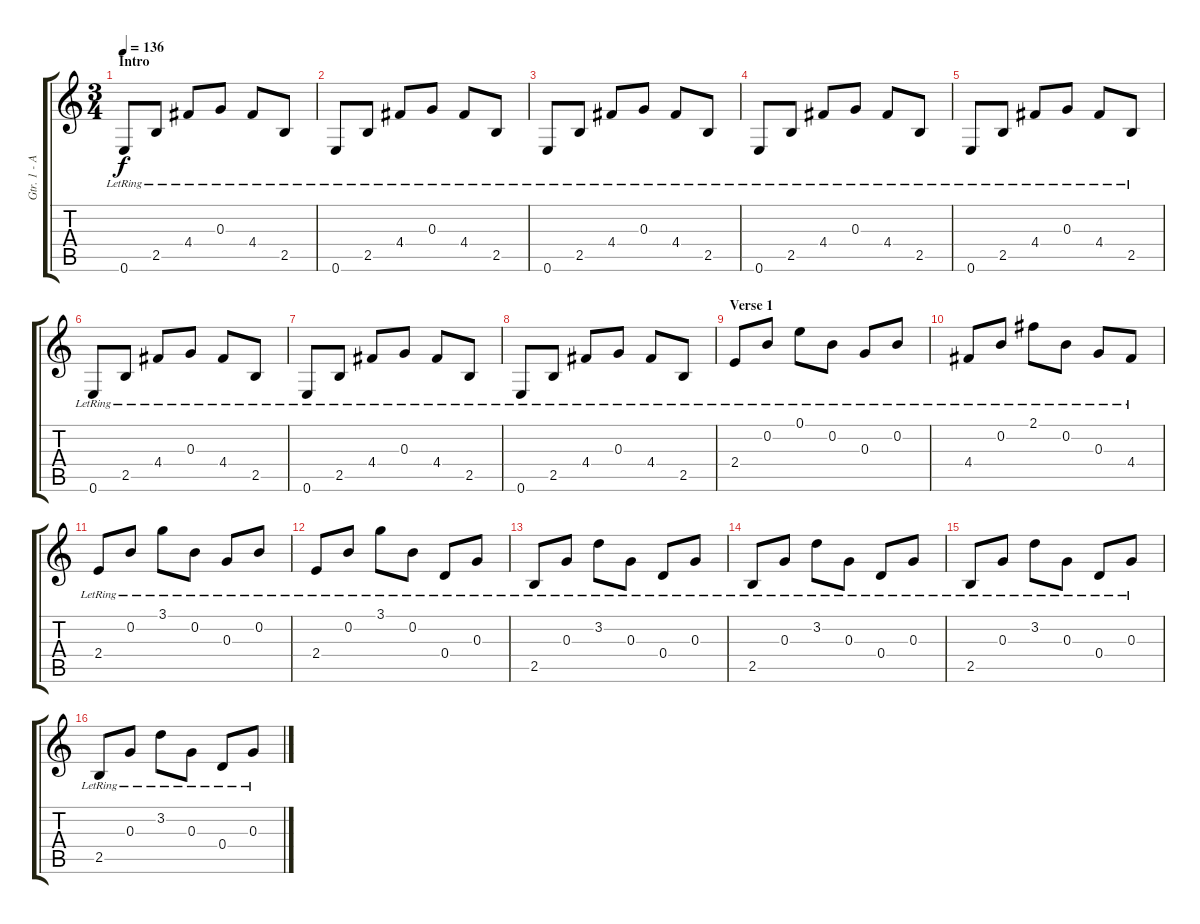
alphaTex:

\track ("Gtr. 1 - Acoustic" "Gtr. 1 - A") {instrument acousticguitarsteel}
\staff {score tabs}
\tuning (E4 B3 G3 D3 A2 E2) {hide}
\ts (3 4)
\section ("" "Intro")
\tempo 136
\clef g2
\ks c
0.6{lr}.8{dy f instrument acousticguitarsteel} 2.5{lr}.8 4.4{lr}.8 0.3{lr}.8 4.4{lr}.8 2.5{lr}.8 |
0.6{lr}.8 2.5{lr}.8 4.4{lr}.8 0.3{lr}.8 4.4{lr}.8 2.5{lr}.8 |
0.6{lr}.8 2.5{lr}.8 4.4{lr}.8 0.3{lr}.8 4.4{lr}.8 2.5{lr}.8 |
0.6{lr}.8 2.5{lr}.8 4.4{lr}.8 0.3{lr}.8 4.4{lr}.8 2.5{lr}.8 |
0.6{lr}.8 2.5{lr}.8 4.4{lr}.8 0.3{lr}.8 4.4{lr}.8 2.5{lr}.8 |
0.6{lr}.8 2.5{lr}.8 4.4{lr}.8 0.3{lr}.8 4.4{lr}.8 2.5{lr}.8 |
0.6{lr}.8 2.5{lr}.8 4.4{lr}.8 0.3{lr}.8 4.4{lr}.8 2.5{lr}.8 |
0.6{lr}.8 2.5{lr}.8 4.4{lr}.8 0.3{lr}.8 4.4{lr}.8 2.5{lr}.8 |
\section ("" "Verse 1")
2.4{lr}.8 0.2{lr}.8 0.1{lr}.8 0.2{lr}.8 0.3{lr}.8 0.2{lr}.8 |
4.4{lr}.8 0.2{lr}.8 2.1{lr}.8 0.2{lr}.8 0.3{lr}.8 4.4{lr}.8 |
2.4{lr}.8 0.2{lr}.8 3.1{lr}.8 0.2{lr}.8 0.3{lr}.8 0.2{lr}.8 |
2.4{lr}.8 0.2{lr}.8 3.1{lr}.8 0.2{lr}.8 0.4{lr}.8 0.3{lr}.8 |
2.5{lr}.8 0.3{lr}.8 3.2{lr}.8 0.3{lr}.8 0.4{lr}.8 0.3{lr}.8 |
2.5{lr}.8 0.3{lr}.8 3.2{lr}.8 0.3{lr}.8 0.4{lr}.8 0.3{lr}.8 |
2.5{lr}.8 0.3{lr}.8 3.2{lr}.8 0.3{lr}.8 0.4{lr}.8 0.3{lr}.8 |
2.5{lr}.8 0.3{lr}.8 3.2{lr}.8 0.3{lr}.8 0.4{lr}.8 0.3{lr}.8
